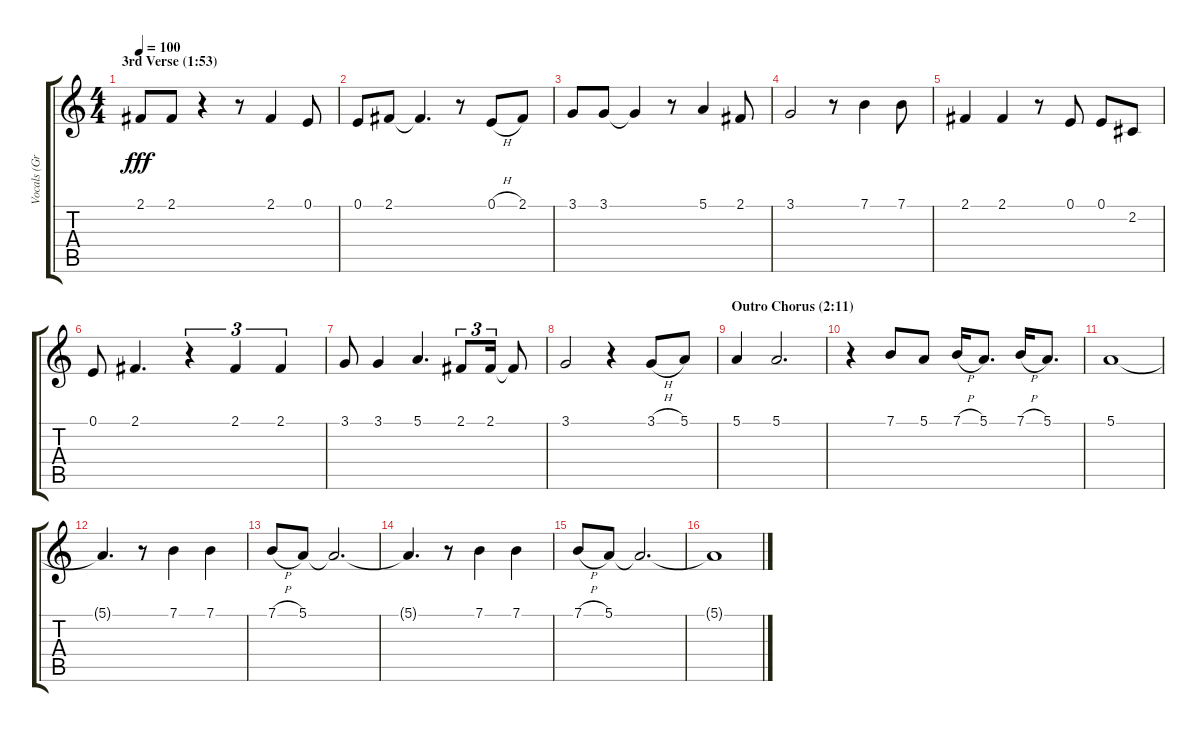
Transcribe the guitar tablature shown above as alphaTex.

\track ("Vocals (Grace Slick)" "Vocals (Gr") {instrument flute}
\staff {score tabs}
\tuning (E4 B3 G3 D3 A2 E2) {hide}
\ts (4 4)
\section ("" "3rd Verse (1:53)")
\tempo 100
\clef g2
\ks c
2.1.8{dy fff} 2.1.8 r.4 r.8 2.1.4 0.1.8 |
0.1.8 2.1.8 2.1{t}.4{d} r.8 0.1{h}.8 2.1.8 |
3.1.8 3.1.8 3.1{t}.4 r.8 5.1.4 2.1.8 |
3.1.2 r.8 7.1.4 7.1.8 |
2.1.4 2.1.4 r.8 0.1.8 0.1.8 2.2.8 |
0.1.8 2.1.4{d} r.4{tu (3 2)} 2.1.4{tu (3 2)} 2.1.4{tu (3 2)} |
3.1.8 3.1.4 5.1.4{d} 2.1.8{tu (3 2)} 2.1.16{tu (3 2)} 2.1{t}.8 |
3.1.2 r.4 3.1{h}.8 5.1.8 |
\section ("" "Outro Chorus (2:11)")
5.1.4 5.1.2{d} |
r.4 7.1.8 5.1.8 7.1{h}.16 5.1.8{d} 7.1{h}.16 5.1.8{d} |
5.1.1 |
5.1{t}.4{d} r.8 7.1.4 7.1.4 |
7.1{h}.8 5.1.8 5.1{t}.2{d} |
5.1{t}.4{d} r.8 7.1.4 7.1.4 |
7.1{h}.8 5.1.8 5.1{t}.2{d} |
5.1{t}.1
